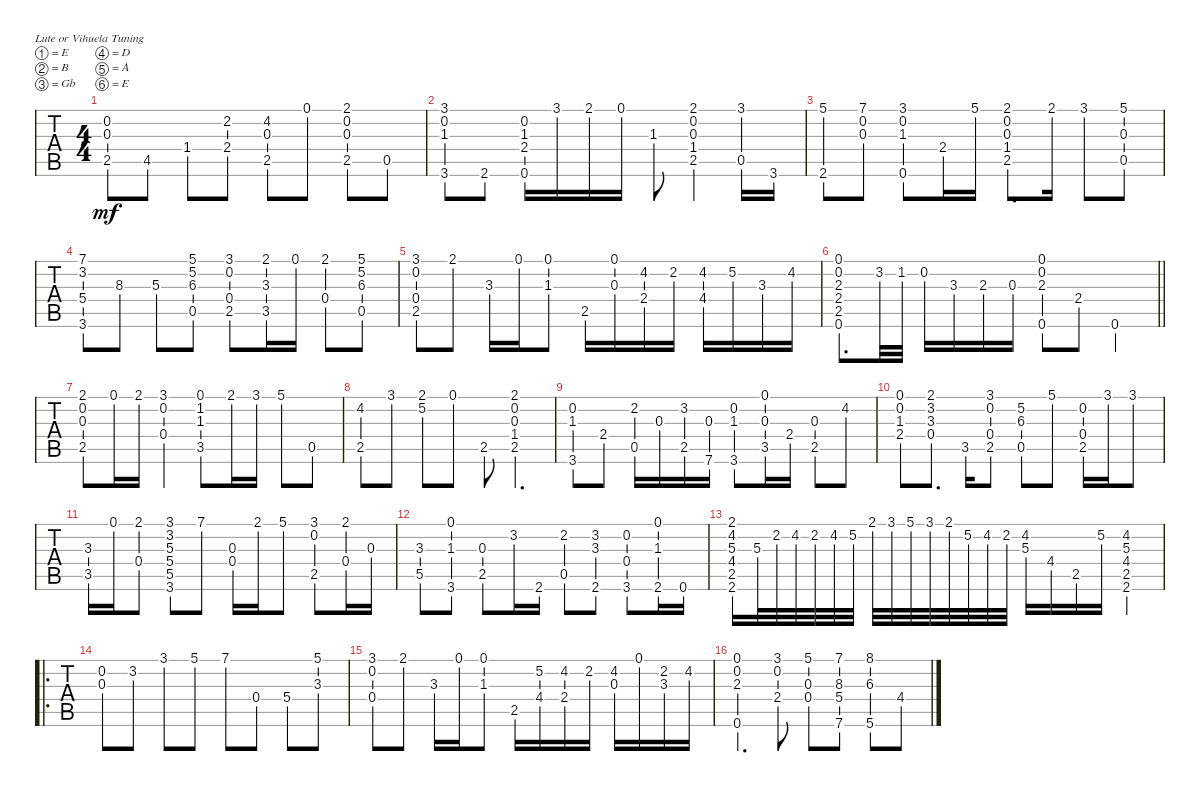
\bracketExtendMode groupsimilarinstruments
\singleTrackTrackNamePolicy hidden
\multiTrackTrackNamePolicy hidden
\firstSystemTrackNameOrientation horizontal
\otherSystemsTrackNameOrientation horizontal
\track ("" "S-Gt") {instrument acousticguitarsteel}
\staff {tabs}
\tuning (E4 B3 Gb3 D3 A2 E2)
\ts (4 4)
\tempo (60 hide)
\clef g2
\ks c
(2.5 0.3 0.2).8{dy mf instrument acousticguitarsteel} 4.5.8 1.4.8 (2.4 2.2).8 (2.5 0.3 4.2).8 0.1.8 (2.5 0.3 0.2 2.1).8 0.5.8 |
(3.6 1.3 0.2 3.1).8 2.6.8 (0.6 2.4 1.3 0.2).16 3.1.16 2.1.16 0.1.16 1.3.8 (2.5 1.4 0.3 0.2 2.1).4 (0.5 3.1).16 3.6.16 |
(2.6 5.1).8 (0.3 7.1 0.2).8 (0.6 1.3 3.1 0.2).8 2.4.16 5.1.16 (2.5 1.4 0.3 2.1 0.2).8{d} 2.1.16 3.1.8 (5.1 0.3 0.5).8 |
(3.6 5.4 7.1 3.2).8 8.3.8 5.3.8 (6.3 5.2 5.1 0.5).8 (2.5 3.1 0.4 0.2).8 (3.5 3.3 2.1).16 0.1.16 (0.4 2.1).8 (6.3 5.2 5.1 0.5).8 |
(2.5 3.1 0.4 0.2).8 2.1.8 3.3.16 0.1.16 (1.3 0.1).8 2.5.16 (0.3 0.1).16 (2.4 4.2).16 2.2.16 (4.2 4.4).16 5.2.16 3.3.16 4.2.16 |
\barLineRight lightlight
(0.6 2.5 2.4 2.3 0.2 0.1).8{d} 3.2.32 1.2.32 0.2.16 3.3.16 2.3.16 0.3.16 (0.6 2.3 0.2 0.1).8 2.4.8 0.6.4 |
(2.5 0.3 0.2 2.1).8 0.1.16 2.1.16 (0.4 0.2 3.1).4 (3.5 1.3 1.2 0.1).8 2.1.16 3.1.16 5.1.8 0.5.8 |
(2.5 4.2).8 3.1.8 (5.2 2.1).8 0.1.8 2.5.8 (2.5 1.4 0.3 0.2 2.1).4{d} |
(3.6 1.3 0.2).8 2.4.8 (0.5 2.2).16 0.3.16 (3.2 2.5).16 (7.6 0.3).16 (3.6 1.3 0.2).8 (3.5 0.3 0.1).16 2.4.16 (2.5 0.3).8 4.2.8 |
(2.4 1.3 0.2 0.1).8 (0.4 3.3 3.2 2.1).8{d} 3.5.16 (2.5 3.1 0.4 0.2).8 (6.3 5.2 0.5).8 5.1.8 (2.5 0.4 0.2).16 3.1.16 3.1.8 |
(3.5 3.3).16 0.1.16 (0.4 2.1).8 (3.6 5.5 5.4 5.3 3.2 3.1).8 7.1.8 (0.4 0.3).16 2.1.16 5.1.8 (3.1 0.2 2.5).8 (2.1 0.4).16 0.3.16 |
(5.5 3.3).8 (3.6 0.1 1.3).8 (2.5 0.3).8 3.2.16 2.6.16 (2.2 0.5).8 (2.6 3.3 3.2).8 (3.6 0.4 0.2).8 (2.6 1.3 0.1).16 0.6.16 |
(2.6 2.5 4.4 5.3 4.2 2.1).16 5.3.32 2.2.32 4.2.32 2.2.32 4.2.32 5.2.32 2.1.32 3.1.32 5.1.32 3.1.32 2.1.32 5.2.32 4.2.32 2.2.32 (4.2 5.3).16 4.4.16 2.5.16 5.2.16 (2.6 2.5 4.4 5.3 4.2).4 |
\ro
(0.3 0.2).8 3.2.8 3.1.8 5.1.8 7.1.8 0.4.8 5.4.8 (5.1 3.3).8 |
(0.4 0.2 3.1).8 2.1.8 3.3.16 0.1.16 (0.1 1.3).8 2.5.16 (4.4 5.2).16 (2.4 4.2).16 2.2.16 (0.3 4.2).16 0.1.16 (3.3 2.2).16 4.2.16 |
(0.6 2.3 0.2 0.1).4{d} (2.4 0.2 3.1).8 (0.4 5.1 0.3).8 (7.6 5.4 8.3 7.1).8 (5.6 6.3 8.1).8 4.4.8
